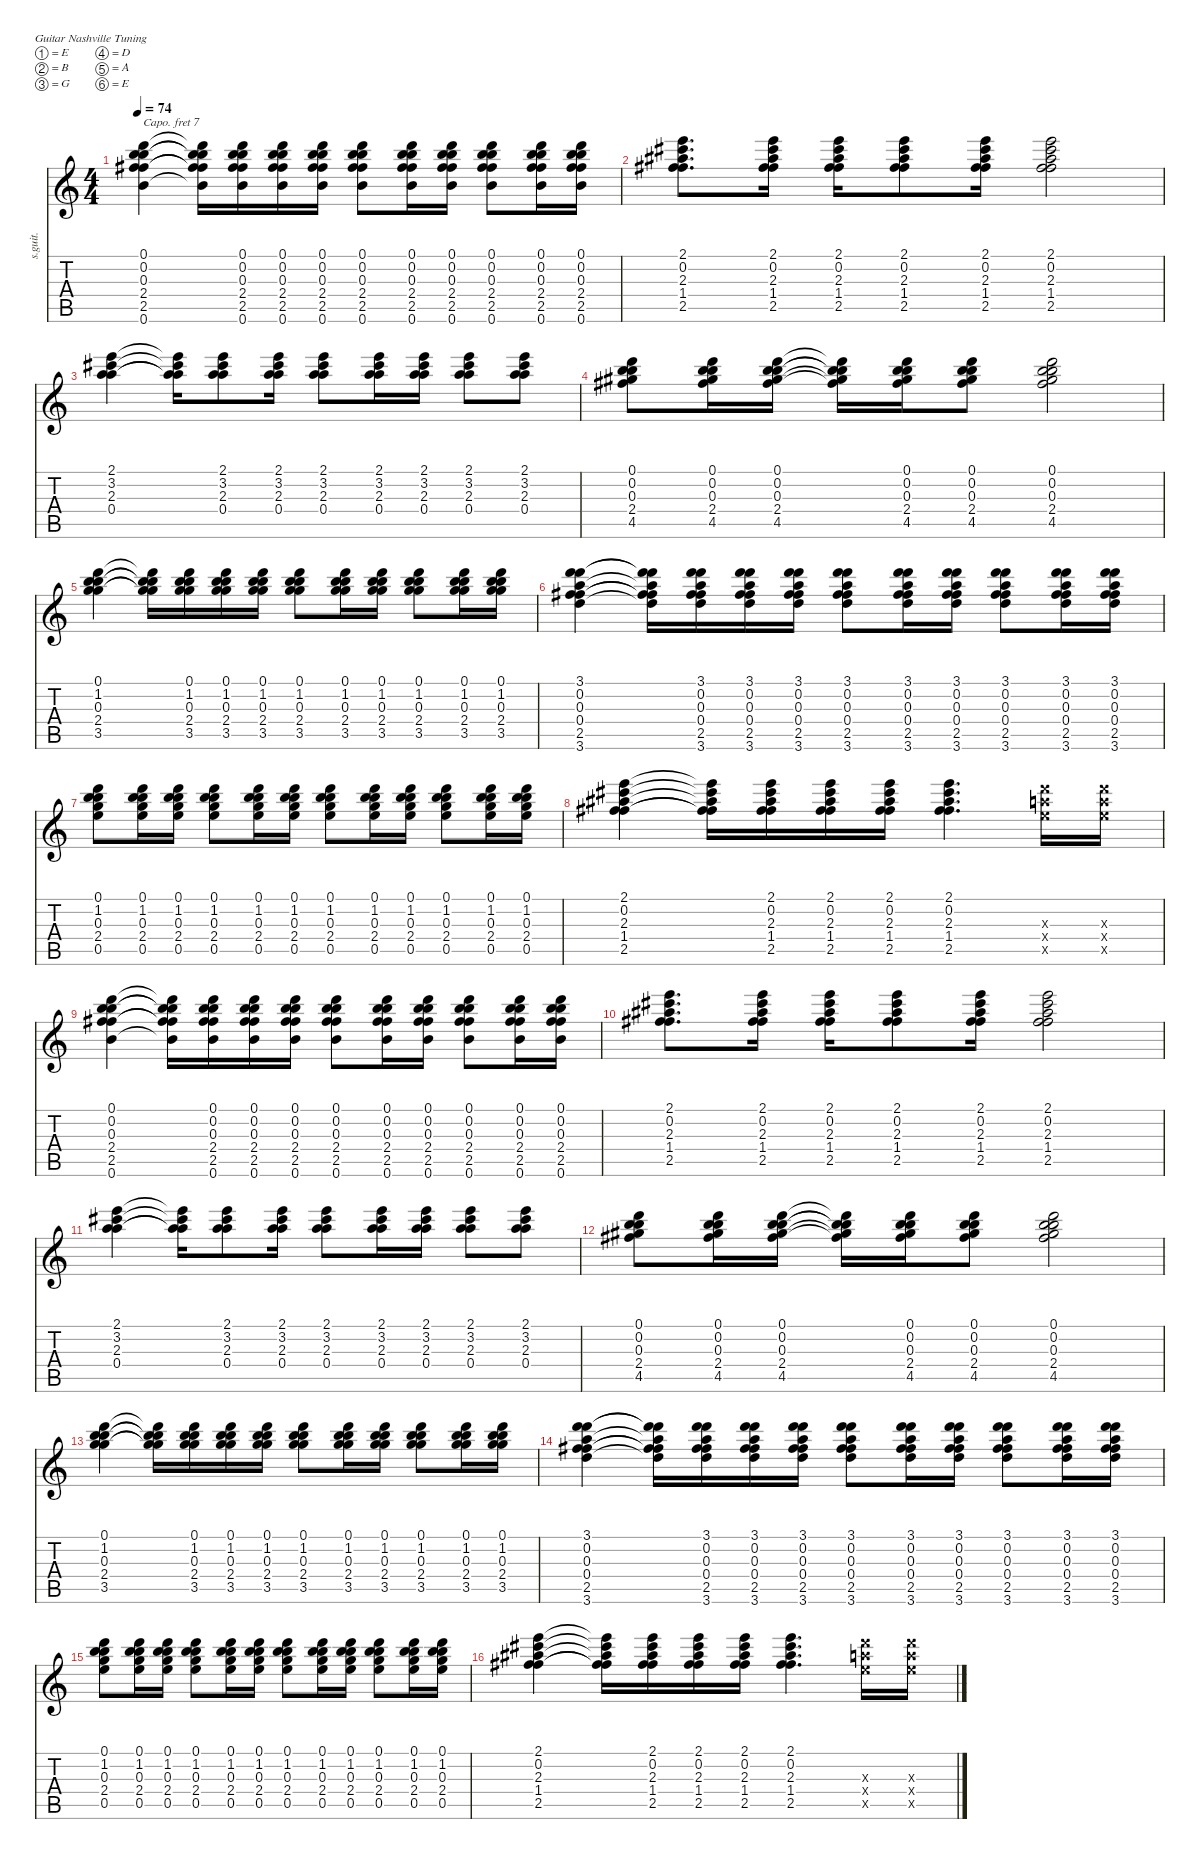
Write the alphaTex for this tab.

\defaultSystemsLayout 4
\hideDynamics
\bracketExtendMode nobrackets
\track ("Glen Frey - 12 String Guitar" "s.guit.") {instrument acousticguitarsteel}
\staff {score tabs}
\capo 7
\tuning (E4 B3 G4 D4 A3 E3)
\ts (4 4)
\tempo 74
\clef g2
\ks c
(0.1 0.2 0.3 2.4 2.5 0.6).4{lyrics (0 "") lyrics (1 "") lyrics (2 "") lyrics (3 "") lyrics (4 "") dy f} (0.1{t} 0.2{t} 0.3{t} 2.4{t} 2.5{t} 0.6{t}).16{lyrics (0 "") lyrics (1 "") lyrics (2 "") lyrics (3 "") lyrics (4 "")} (0.1 0.2 0.3 2.4 2.5 0.6).16{lyrics (0 "") lyrics (1 "") lyrics (2 "") lyrics (3 "") lyrics (4 "")} (0.1 0.2 0.3 2.4 2.5 0.6).16{lyrics (0 "") lyrics (1 "") lyrics (2 "") lyrics (3 "") lyrics (4 "")} (0.1 0.2 0.3 2.4 2.5 0.6).16{lyrics (0 "") lyrics (1 "") lyrics (2 "") lyrics (3 "") lyrics (4 "")} (0.1 0.2 0.3 2.4 2.5 0.6).8{lyrics (0 "") lyrics (1 "") lyrics (2 "") lyrics (3 "") lyrics (4 "")} (0.1 0.2 0.3 2.4 2.5 0.6).16{lyrics (0 "") lyrics (1 "") lyrics (2 "") lyrics (3 "") lyrics (4 "")} (0.1 0.2 0.3 2.4 2.5 0.6).16{lyrics (0 "") lyrics (1 "") lyrics (2 "") lyrics (3 "") lyrics (4 "")} (0.1 0.2 0.3 2.4 2.5 0.6).8{lyrics (0 "") lyrics (1 "") lyrics (2 "") lyrics (3 "") lyrics (4 "")} (0.1 0.2 0.3 2.4 2.5 0.6).16{lyrics (0 "") lyrics (1 "") lyrics (2 "") lyrics (3 "") lyrics (4 "")} (0.1 0.2 0.3 2.4 2.5 0.6).16{lyrics (0 "") lyrics (1 "") lyrics (2 "") lyrics (3 "") lyrics (4 "")} |
(2.1{acc #} 0.2 2.3 1.4{acc #} 2.5).8{d lyrics (0 "") lyrics (1 "") lyrics (2 "") lyrics (3 "") lyrics (4 "")} (2.1{acc #} 0.2 2.3 1.4{acc #} 2.5).16{lyrics (0 "") lyrics (1 "") lyrics (2 "") lyrics (3 "") lyrics (4 "")} (2.1{acc #} 0.2 2.3 1.4{acc #} 2.5).16{lyrics (0 "") lyrics (1 "") lyrics (2 "") lyrics (3 "") lyrics (4 "")} (2.1{acc #} 0.2 2.3 1.4{acc #} 2.5).8{lyrics (0 "") lyrics (1 "") lyrics (2 "") lyrics (3 "") lyrics (4 "")} (2.1{acc #} 0.2 2.3 1.4{acc #} 2.5).16{lyrics (0 "") lyrics (1 "") lyrics (2 "") lyrics (3 "") lyrics (4 "")} (2.1{acc #} 0.2 2.3 1.4{acc #} 2.5).2{lyrics (0 "") lyrics (1 "") lyrics (2 "") lyrics (3 "") lyrics (4 "")} |
(2.1{acc #} 3.2 2.3 0.4).4{lyrics (0 "") lyrics (1 "") lyrics (2 "") lyrics (3 "") lyrics (4 "")} (2.1{t acc #} 3.2{t} 2.3{t} 0.4{t}).16{lyrics (0 "") lyrics (1 "") lyrics (2 "") lyrics (3 "") lyrics (4 "")} (2.1{acc #} 3.2 2.3 0.4).8{lyrics (0 "") lyrics (1 "") lyrics (2 "") lyrics (3 "") lyrics (4 "")} (2.1{acc #} 3.2 2.3 0.4).16{lyrics (0 "") lyrics (1 "") lyrics (2 "") lyrics (3 "") lyrics (4 "")} (2.1{acc #} 3.2 2.3 0.4).8{lyrics (0 "") lyrics (1 "") lyrics (2 "") lyrics (3 "") lyrics (4 "")} (2.1{acc #} 3.2 2.3 0.4).16{lyrics (0 "") lyrics (1 "") lyrics (2 "") lyrics (3 "") lyrics (4 "")} (2.1{acc #} 3.2 2.3 0.4).16{lyrics (0 "") lyrics (1 "") lyrics (2 "") lyrics (3 "") lyrics (4 "")} (2.1{acc #} 3.2 2.3 0.4).8{lyrics (0 "") lyrics (1 "") lyrics (2 "") lyrics (3 "") lyrics (4 "")} (2.1{acc #} 3.2 2.3 0.4).8{lyrics (0 "") lyrics (1 "") lyrics (2 "") lyrics (3 "") lyrics (4 "")} |
(0.1 0.2 0.3 2.4 4.5{acc #}).8{lyrics (0 "") lyrics (1 "") lyrics (2 "") lyrics (3 "") lyrics (4 "")} (0.1 0.2 0.3 2.4 4.5{acc #}).16{lyrics (0 "") lyrics (1 "") lyrics (2 "") lyrics (3 "") lyrics (4 "")} (0.1 0.2 0.3 2.4 4.5{acc #}).16{lyrics (0 "") lyrics (1 "") lyrics (2 "") lyrics (3 "") lyrics (4 "")} (0.1{t} 0.2{t} 0.3{t} 2.4{t} 4.5{t acc #}).16{lyrics (0 "") lyrics (1 "") lyrics (2 "") lyrics (3 "") lyrics (4 "")} (0.1 0.2 0.3 2.4 4.5{acc #}).16{lyrics (0 "") lyrics (1 "") lyrics (2 "") lyrics (3 "") lyrics (4 "")} (0.1 0.2 0.3 2.4 4.5{acc #}).8{lyrics (0 "") lyrics (1 "") lyrics (2 "") lyrics (3 "") lyrics (4 "")} (0.1 0.2 0.3 2.4 4.5{acc #}).2{lyrics (0 "") lyrics (1 "") lyrics (2 "") lyrics (3 "") lyrics (4 "")} |
(0.1 1.2 0.3 2.4 3.5).4{lyrics (0 "") lyrics (1 "") lyrics (2 "") lyrics (3 "") lyrics (4 "")} (0.1{t} 1.2{t} 0.3{t} 2.4{t} 3.5{t}).16{lyrics (0 "") lyrics (1 "") lyrics (2 "") lyrics (3 "") lyrics (4 "")} (0.1 1.2 0.3 2.4 3.5).16{lyrics (0 "") lyrics (1 "") lyrics (2 "") lyrics (3 "") lyrics (4 "")} (0.1 1.2 0.3 2.4 3.5).16{lyrics (0 "") lyrics (1 "") lyrics (2 "") lyrics (3 "") lyrics (4 "")} (0.1 1.2 0.3 2.4 3.5).16{lyrics (0 "") lyrics (1 "") lyrics (2 "") lyrics (3 "") lyrics (4 "")} (0.1 1.2 0.3 2.4 3.5).8{lyrics (0 "") lyrics (1 "") lyrics (2 "") lyrics (3 "") lyrics (4 "")} (0.1 1.2 0.3 2.4 3.5).16{lyrics (0 "") lyrics (1 "") lyrics (2 "") lyrics (3 "") lyrics (4 "")} (0.1 1.2 0.3 2.4 3.5).16{lyrics (0 "") lyrics (1 "") lyrics (2 "") lyrics (3 "") lyrics (4 "")} (0.1 1.2 0.3 2.4 3.5).8{lyrics (0 "") lyrics (1 "") lyrics (2 "") lyrics (3 "") lyrics (4 "")} (0.1 1.2 0.3 2.4 3.5).16{lyrics (0 "") lyrics (1 "") lyrics (2 "") lyrics (3 "") lyrics (4 "")} (0.1 1.2 0.3 2.4 3.5).16{lyrics (0 "") lyrics (1 "") lyrics (2 "") lyrics (3 "") lyrics (4 "")} |
(3.1 0.2 0.3 0.4 2.5 3.6).4{lyrics (0 "") lyrics (1 "") lyrics (2 "") lyrics (3 "") lyrics (4 "")} (3.1{t} 0.2{t} 0.3{t} 0.4{t} 2.5{t} 3.6{t}).16{lyrics (0 "") lyrics (1 "") lyrics (2 "") lyrics (3 "") lyrics (4 "")} (3.1 0.2 0.3 0.4 2.5 3.6).16{lyrics (0 "") lyrics (1 "") lyrics (2 "") lyrics (3 "") lyrics (4 "")} (3.1 0.2 0.3 0.4 2.5 3.6).16{lyrics (0 "") lyrics (1 "") lyrics (2 "") lyrics (3 "") lyrics (4 "")} (3.1 0.2 0.3 0.4 2.5 3.6).16{lyrics (0 "") lyrics (1 "") lyrics (2 "") lyrics (3 "") lyrics (4 "")} (3.1 0.2 0.3 0.4 2.5 3.6).8{lyrics (0 "") lyrics (1 "") lyrics (2 "") lyrics (3 "") lyrics (4 "")} (3.1 0.2 0.3 0.4 2.5 3.6).16{lyrics (0 "") lyrics (1 "") lyrics (2 "") lyrics (3 "") lyrics (4 "")} (3.1 0.2 0.3 0.4 2.5 3.6).16{lyrics (0 "") lyrics (1 "") lyrics (2 "") lyrics (3 "") lyrics (4 "")} (3.1 0.2 0.3 0.4 2.5 3.6).8{lyrics (0 "") lyrics (1 "") lyrics (2 "") lyrics (3 "") lyrics (4 "")} (3.1 0.2 0.3 0.4 2.5 3.6).16{lyrics (0 "") lyrics (1 "") lyrics (2 "") lyrics (3 "") lyrics (4 "")} (3.1 0.2 0.3 0.4 2.5 3.6).16{lyrics (0 "") lyrics (1 "") lyrics (2 "") lyrics (3 "") lyrics (4 "")} |
(0.1 1.2 0.3 2.4 0.5).8{lyrics (0 "") lyrics (1 "") lyrics (2 "") lyrics (3 "") lyrics (4 "")} (0.1 1.2 0.3 2.4 0.5).16{lyrics (0 "") lyrics (1 "") lyrics (2 "") lyrics (3 "") lyrics (4 "")} (0.1 1.2 0.3 2.4 0.5).16{lyrics (0 "") lyrics (1 "") lyrics (2 "") lyrics (3 "") lyrics (4 "")} (0.1 1.2 0.3 2.4 0.5).8{lyrics (0 "") lyrics (1 "") lyrics (2 "") lyrics (3 "") lyrics (4 "")} (0.1 1.2 0.3 2.4 0.5).16{lyrics (0 "") lyrics (1 "") lyrics (2 "") lyrics (3 "") lyrics (4 "")} (0.1 1.2 0.3 2.4 0.5).16{lyrics (0 "") lyrics (1 "") lyrics (2 "") lyrics (3 "") lyrics (4 "")} (0.1 1.2 0.3 2.4 0.5).8{lyrics (0 "") lyrics (1 "") lyrics (2 "") lyrics (3 "") lyrics (4 "")} (0.1 1.2 0.3 2.4 0.5).16{lyrics (0 "") lyrics (1 "") lyrics (2 "") lyrics (3 "") lyrics (4 "")} (0.1 1.2 0.3 2.4 0.5).16{lyrics (0 "") lyrics (1 "") lyrics (2 "") lyrics (3 "") lyrics (4 "")} (0.1 1.2 0.3 2.4 0.5).8{lyrics (0 "") lyrics (1 "") lyrics (2 "") lyrics (3 "") lyrics (4 "")} (0.1 1.2 0.3 2.4 0.5).16{lyrics (0 "") lyrics (1 "") lyrics (2 "") lyrics (3 "") lyrics (4 "")} (0.1 1.2 0.3 2.4 0.5).16{lyrics (0 "") lyrics (1 "") lyrics (2 "") lyrics (3 "") lyrics (4 "")} |
(2.1{acc #} 0.2 2.3 1.4{acc #} 2.5).4{lyrics (0 "") lyrics (1 "") lyrics (2 "") lyrics (3 "") lyrics (4 "")} (2.1{t acc #} 0.2{t} 2.3{t} 1.4{t acc #} 2.5{t}).16{lyrics (0 "") lyrics (1 "") lyrics (2 "") lyrics (3 "") lyrics (4 "")} (2.1{acc #} 0.2 2.3 1.4{acc #} 2.5).16{lyrics (0 "") lyrics (1 "") lyrics (2 "") lyrics (3 "") lyrics (4 "")} (2.1{acc #} 0.2 2.3 1.4{acc #} 2.5).16{lyrics (0 "") lyrics (1 "") lyrics (2 "") lyrics (3 "") lyrics (4 "")} (2.1{acc #} 0.2 2.3 1.4{acc #} 2.5).16{lyrics (0 "") lyrics (1 "") lyrics (2 "") lyrics (3 "") lyrics (4 "")} (2.1{acc #} 0.2 2.3 1.4{acc #} 2.5).4{d lyrics (0 "") lyrics (1 "") lyrics (2 "") lyrics (3 "") lyrics (4 "")} (0.3{x} 0.4{x} 0.5{x}).16{lyrics (0 "") lyrics (1 "") lyrics (2 "") lyrics (3 "") lyrics (4 "")} (0.3{x} 0.4{x} 0.5{x}).16{lyrics (0 "") lyrics (1 "") lyrics (2 "") lyrics (3 "") lyrics (4 "")} |
(0.1 0.2 0.3 2.4 2.5 0.6).4{lyrics (0 "") lyrics (1 "") lyrics (2 "") lyrics (3 "") lyrics (4 "")} (0.1{t} 0.2{t} 0.3{t} 2.4{t} 2.5{t} 0.6{t}).16{lyrics (0 "") lyrics (1 "") lyrics (2 "") lyrics (3 "") lyrics (4 "")} (0.1 0.2 0.3 2.4 2.5 0.6).16{lyrics (0 "") lyrics (1 "") lyrics (2 "") lyrics (3 "") lyrics (4 "")} (0.1 0.2 0.3 2.4 2.5 0.6).16{lyrics (0 "") lyrics (1 "") lyrics (2 "") lyrics (3 "") lyrics (4 "")} (0.1 0.2 0.3 2.4 2.5 0.6).16{lyrics (0 "") lyrics (1 "") lyrics (2 "") lyrics (3 "") lyrics (4 "")} (0.1 0.2 0.3 2.4 2.5 0.6).8{lyrics (0 "") lyrics (1 "") lyrics (2 "") lyrics (3 "") lyrics (4 "")} (0.1 0.2 0.3 2.4 2.5 0.6).16{lyrics (0 "") lyrics (1 "") lyrics (2 "") lyrics (3 "") lyrics (4 "")} (0.1 0.2 0.3 2.4 2.5 0.6).16{lyrics (0 "") lyrics (1 "") lyrics (2 "") lyrics (3 "") lyrics (4 "")} (0.1 0.2 0.3 2.4 2.5 0.6).8{lyrics (0 "") lyrics (1 "") lyrics (2 "") lyrics (3 "") lyrics (4 "")} (0.1 0.2 0.3 2.4 2.5 0.6).16{lyrics (0 "") lyrics (1 "") lyrics (2 "") lyrics (3 "") lyrics (4 "")} (0.1 0.2 0.3 2.4 2.5 0.6).16{lyrics (0 "") lyrics (1 "") lyrics (2 "") lyrics (3 "") lyrics (4 "")} |
(2.1{acc #} 0.2 2.3 1.4{acc #} 2.5).8{d lyrics (0 "") lyrics (1 "") lyrics (2 "") lyrics (3 "") lyrics (4 "")} (2.1{acc #} 0.2 2.3 1.4{acc #} 2.5).16{lyrics (0 "") lyrics (1 "") lyrics (2 "") lyrics (3 "") lyrics (4 "")} (2.1{acc #} 0.2 2.3 1.4{acc #} 2.5).16{lyrics (0 "") lyrics (1 "") lyrics (2 "") lyrics (3 "") lyrics (4 "")} (2.1{acc #} 0.2 2.3 1.4{acc #} 2.5).8{lyrics (0 "") lyrics (1 "") lyrics (2 "") lyrics (3 "") lyrics (4 "")} (2.1{acc #} 0.2 2.3 1.4{acc #} 2.5).16{lyrics (0 "") lyrics (1 "") lyrics (2 "") lyrics (3 "") lyrics (4 "")} (2.1{acc #} 0.2 2.3 1.4{acc #} 2.5).2{lyrics (0 "") lyrics (1 "") lyrics (2 "") lyrics (3 "") lyrics (4 "")} |
(2.1{acc #} 3.2 2.3 0.4).4{lyrics (0 "") lyrics (1 "") lyrics (2 "") lyrics (3 "") lyrics (4 "")} (2.1{t acc #} 3.2{t} 2.3{t} 0.4{t}).16{lyrics (0 "") lyrics (1 "") lyrics (2 "") lyrics (3 "") lyrics (4 "")} (2.1{acc #} 3.2 2.3 0.4).8{lyrics (0 "") lyrics (1 "") lyrics (2 "") lyrics (3 "") lyrics (4 "")} (2.1{acc #} 3.2 2.3 0.4).16{lyrics (0 "") lyrics (1 "") lyrics (2 "") lyrics (3 "") lyrics (4 "")} (2.1{acc #} 3.2 2.3 0.4).8{lyrics (0 "") lyrics (1 "") lyrics (2 "") lyrics (3 "") lyrics (4 "")} (2.1{acc #} 3.2 2.3 0.4).16{lyrics (0 "") lyrics (1 "") lyrics (2 "") lyrics (3 "") lyrics (4 "")} (2.1{acc #} 3.2 2.3 0.4).16{lyrics (0 "") lyrics (1 "") lyrics (2 "") lyrics (3 "") lyrics (4 "")} (2.1{acc #} 3.2 2.3 0.4).8{lyrics (0 "") lyrics (1 "") lyrics (2 "") lyrics (3 "") lyrics (4 "")} (2.1{acc #} 3.2 2.3 0.4).8{lyrics (0 "") lyrics (1 "") lyrics (2 "") lyrics (3 "") lyrics (4 "")} |
(0.1 0.2 0.3 2.4 4.5{acc #}).8{lyrics (0 "") lyrics (1 "") lyrics (2 "") lyrics (3 "") lyrics (4 "")} (0.1 0.2 0.3 2.4 4.5{acc #}).16{lyrics (0 "") lyrics (1 "") lyrics (2 "") lyrics (3 "") lyrics (4 "")} (0.1 0.2 0.3 2.4 4.5{acc #}).16{lyrics (0 "") lyrics (1 "") lyrics (2 "") lyrics (3 "") lyrics (4 "")} (0.1{t} 0.2{t} 0.3{t} 2.4{t} 4.5{t acc #}).16{lyrics (0 "") lyrics (1 "") lyrics (2 "") lyrics (3 "") lyrics (4 "")} (0.1 0.2 0.3 2.4 4.5{acc #}).16{lyrics (0 "") lyrics (1 "") lyrics (2 "") lyrics (3 "") lyrics (4 "")} (0.1 0.2 0.3 2.4 4.5{acc #}).8{lyrics (0 "") lyrics (1 "") lyrics (2 "") lyrics (3 "") lyrics (4 "")} (0.1 0.2 0.3 2.4 4.5{acc #}).2{lyrics (0 "") lyrics (1 "") lyrics (2 "") lyrics (3 "") lyrics (4 "")} |
(0.1 1.2 0.3 2.4 3.5).4{lyrics (0 "") lyrics (1 "") lyrics (2 "") lyrics (3 "") lyrics (4 "")} (0.1{t} 1.2{t} 0.3{t} 2.4{t} 3.5{t}).16{lyrics (0 "") lyrics (1 "") lyrics (2 "") lyrics (3 "") lyrics (4 "")} (0.1 1.2 0.3 2.4 3.5).16{lyrics (0 "") lyrics (1 "") lyrics (2 "") lyrics (3 "") lyrics (4 "")} (0.1 1.2 0.3 2.4 3.5).16{lyrics (0 "") lyrics (1 "") lyrics (2 "") lyrics (3 "") lyrics (4 "")} (0.1 1.2 0.3 2.4 3.5).16{lyrics (0 "") lyrics (1 "") lyrics (2 "") lyrics (3 "") lyrics (4 "")} (0.1 1.2 0.3 2.4 3.5).8{lyrics (0 "") lyrics (1 "") lyrics (2 "") lyrics (3 "") lyrics (4 "")} (0.1 1.2 0.3 2.4 3.5).16{lyrics (0 "") lyrics (1 "") lyrics (2 "") lyrics (3 "") lyrics (4 "")} (0.1 1.2 0.3 2.4 3.5).16{lyrics (0 "") lyrics (1 "") lyrics (2 "") lyrics (3 "") lyrics (4 "")} (0.1 1.2 0.3 2.4 3.5).8{lyrics (0 "") lyrics (1 "") lyrics (2 "") lyrics (3 "") lyrics (4 "")} (0.1 1.2 0.3 2.4 3.5).16{lyrics (0 "") lyrics (1 "") lyrics (2 "") lyrics (3 "") lyrics (4 "")} (0.1 1.2 0.3 2.4 3.5).16{lyrics (0 "") lyrics (1 "") lyrics (2 "") lyrics (3 "") lyrics (4 "")} |
(3.1 0.2 0.3 0.4 2.5 3.6).4{lyrics (0 "") lyrics (1 "") lyrics (2 "") lyrics (3 "") lyrics (4 "")} (3.1{t} 0.2{t} 0.3{t} 0.4{t} 2.5{t} 3.6{t}).16{lyrics (0 "") lyrics (1 "") lyrics (2 "") lyrics (3 "") lyrics (4 "")} (3.1 0.2 0.3 0.4 2.5 3.6).16{lyrics (0 "") lyrics (1 "") lyrics (2 "") lyrics (3 "") lyrics (4 "")} (3.1 0.2 0.3 0.4 2.5 3.6).16{lyrics (0 "") lyrics (1 "") lyrics (2 "") lyrics (3 "") lyrics (4 "")} (3.1 0.2 0.3 0.4 2.5 3.6).16{lyrics (0 "") lyrics (1 "") lyrics (2 "") lyrics (3 "") lyrics (4 "")} (3.1 0.2 0.3 0.4 2.5 3.6).8{lyrics (0 "") lyrics (1 "") lyrics (2 "") lyrics (3 "") lyrics (4 "")} (3.1 0.2 0.3 0.4 2.5 3.6).16{lyrics (0 "") lyrics (1 "") lyrics (2 "") lyrics (3 "") lyrics (4 "")} (3.1 0.2 0.3 0.4 2.5 3.6).16{lyrics (0 "") lyrics (1 "") lyrics (2 "") lyrics (3 "") lyrics (4 "")} (3.1 0.2 0.3 0.4 2.5 3.6).8{lyrics (0 "") lyrics (1 "") lyrics (2 "") lyrics (3 "") lyrics (4 "")} (3.1 0.2 0.3 0.4 2.5 3.6).16{lyrics (0 "") lyrics (1 "") lyrics (2 "") lyrics (3 "") lyrics (4 "")} (3.1 0.2 0.3 0.4 2.5 3.6).16{lyrics (0 "") lyrics (1 "") lyrics (2 "") lyrics (3 "") lyrics (4 "")} |
(0.1 1.2 0.3 2.4 0.5).8{lyrics (0 "") lyrics (1 "") lyrics (2 "") lyrics (3 "") lyrics (4 "")} (0.1 1.2 0.3 2.4 0.5).16{lyrics (0 "") lyrics (1 "") lyrics (2 "") lyrics (3 "") lyrics (4 "")} (0.1 1.2 0.3 2.4 0.5).16{lyrics (0 "") lyrics (1 "") lyrics (2 "") lyrics (3 "") lyrics (4 "")} (0.1 1.2 0.3 2.4 0.5).8{lyrics (0 "") lyrics (1 "") lyrics (2 "") lyrics (3 "") lyrics (4 "")} (0.1 1.2 0.3 2.4 0.5).16{lyrics (0 "") lyrics (1 "") lyrics (2 "") lyrics (3 "") lyrics (4 "")} (0.1 1.2 0.3 2.4 0.5).16{lyrics (0 "") lyrics (1 "") lyrics (2 "") lyrics (3 "") lyrics (4 "")} (0.1 1.2 0.3 2.4 0.5).8{lyrics (0 "") lyrics (1 "") lyrics (2 "") lyrics (3 "") lyrics (4 "")} (0.1 1.2 0.3 2.4 0.5).16{lyrics (0 "") lyrics (1 "") lyrics (2 "") lyrics (3 "") lyrics (4 "")} (0.1 1.2 0.3 2.4 0.5).16{lyrics (0 "") lyrics (1 "") lyrics (2 "") lyrics (3 "") lyrics (4 "")} (0.1 1.2 0.3 2.4 0.5).8{lyrics (0 "") lyrics (1 "") lyrics (2 "") lyrics (3 "") lyrics (4 "")} (0.1 1.2 0.3 2.4 0.5).16{lyrics (0 "") lyrics (1 "") lyrics (2 "") lyrics (3 "") lyrics (4 "")} (0.1 1.2 0.3 2.4 0.5).16{lyrics (0 "") lyrics (1 "") lyrics (2 "") lyrics (3 "") lyrics (4 "")} |
(2.1{acc #} 0.2 2.3 1.4{acc #} 2.5).4{lyrics (0 "") lyrics (1 "") lyrics (2 "") lyrics (3 "") lyrics (4 "")} (2.1{t acc #} 0.2{t} 2.3{t} 1.4{t acc #} 2.5{t}).16{lyrics (0 "") lyrics (1 "") lyrics (2 "") lyrics (3 "") lyrics (4 "")} (2.1{acc #} 0.2 2.3 1.4{acc #} 2.5).16{lyrics (0 "") lyrics (1 "") lyrics (2 "") lyrics (3 "") lyrics (4 "")} (2.1{acc #} 0.2 2.3 1.4{acc #} 2.5).16{lyrics (0 "") lyrics (1 "") lyrics (2 "") lyrics (3 "") lyrics (4 "")} (2.1{acc #} 0.2 2.3 1.4{acc #} 2.5).16{lyrics (0 "") lyrics (1 "") lyrics (2 "") lyrics (3 "") lyrics (4 "")} (2.1{acc #} 0.2 2.3 1.4{acc #} 2.5).4{d lyrics (0 "") lyrics (1 "") lyrics (2 "") lyrics (3 "") lyrics (4 "")} (0.3{x} 0.4{x} 0.5{x}).16{lyrics (0 "") lyrics (1 "") lyrics (2 "") lyrics (3 "") lyrics (4 "")} (0.3{x} 0.4{x} 0.5{x}).16{lyrics (0 "") lyrics (1 "") lyrics (2 "") lyrics (3 "") lyrics (4 "")}
